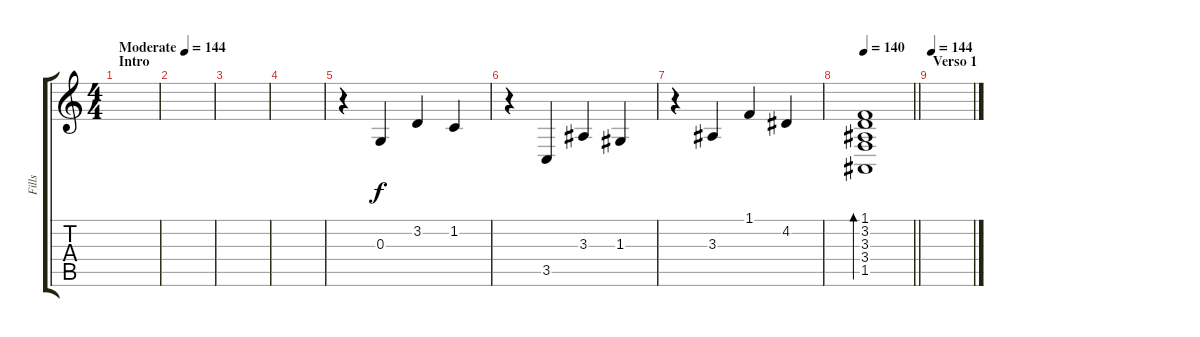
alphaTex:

\track ("Fills" "Fills") {instrument pad4choir}
\staff {score tabs}
\tuning (E4 B3 G3 D3 A2 E2) {hide}
\ts (4 4)
\section ("" "Intro")
\tempo (144 "Moderate")
\clef g2
\ks c
|
|
|
|
r.4 0.3.4 3.2.4 1.2.4 |
r.4 3.5.4 3.3.4 1.3.4 |
r.4 3.3.4 1.1.4 4.2.4 |
\tempo 140
\barLineRight lightlight
(1.1 3.2 3.3 3.4 1.5).1{bd 240} |
\section ("" "Verso 1")
\tempo 144
